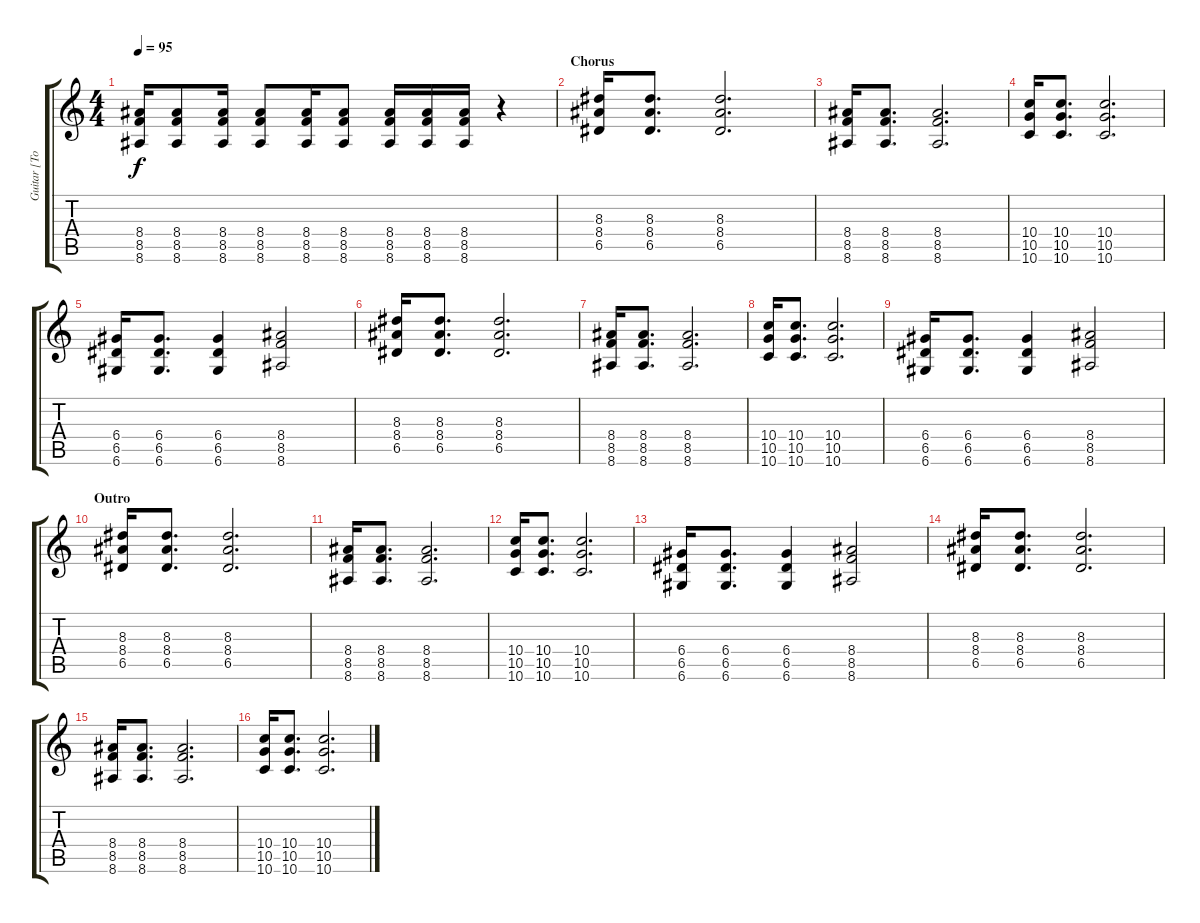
\track ("Guitar [Toru]" "Guitar [To") {instrument distortionguitar}
\staff {score tabs}
\tuning (E4 B3 G3 D3 A2 D2) {hide}
\ts (4 4)
\tempo 95
\clef g2
\ks c
(8.4 8.5 8.6).16{dy f} (8.4 8.5 8.6).8 (8.4 8.5 8.6).16 (8.4 8.5 8.6).8 (8.4 8.5 8.6).16 (8.4 8.5 8.6).8 (8.4 8.5 8.6).16 (8.4 8.5 8.6).16 (8.4 8.5 8.6).16 r.4 |
\section ("" "Chorus")
(8.3 8.4 6.5).16 (8.3 8.4 6.5).8{d} (8.3 8.4 6.5).2{d} |
(8.4 8.5 8.6).16 (8.4 8.5 8.6).8{d} (8.4 8.5 8.6).2{d} |
(10.4 10.5 10.6).16 (10.4 10.5 10.6).8{d} (10.4 10.5 10.6).2{d} |
(6.4 6.5 6.6).16 (6.4 6.5 6.6).8{d} (6.4 6.5 6.6).4 (8.4 8.5 8.6).2 |
(8.3 8.4 6.5).16 (8.3 8.4 6.5).8{d} (8.3 8.4 6.5).2{d} |
(8.4 8.5 8.6).16 (8.4 8.5 8.6).8{d} (8.4 8.5 8.6).2{d} |
(10.4 10.5 10.6).16 (10.4 10.5 10.6).8{d} (10.4 10.5 10.6).2{d} |
(6.4 6.5 6.6).16 (6.4 6.5 6.6).8{d} (6.4 6.5 6.6).4 (8.4 8.5 8.6).2 |
\section ("" "Outro")
(8.3 8.4 6.5).16 (8.3 8.4 6.5).8{d} (8.3 8.4 6.5).2{d} |
(8.4 8.5 8.6).16 (8.4 8.5 8.6).8{d} (8.4 8.5 8.6).2{d} |
(10.4 10.5 10.6).16 (10.4 10.5 10.6).8{d} (10.4 10.5 10.6).2{d} |
(6.4 6.5 6.6).16 (6.4 6.5 6.6).8{d} (6.4 6.5 6.6).4 (8.4 8.5 8.6).2 |
(8.3 8.4 6.5).16 (8.3 8.4 6.5).8{d} (8.3 8.4 6.5).2{d} |
(8.4 8.5 8.6).16 (8.4 8.5 8.6).8{d} (8.4 8.5 8.6).2{d} |
(10.4 10.5 10.6).16 (10.4 10.5 10.6).8{d} (10.4 10.5 10.6).2{d}
